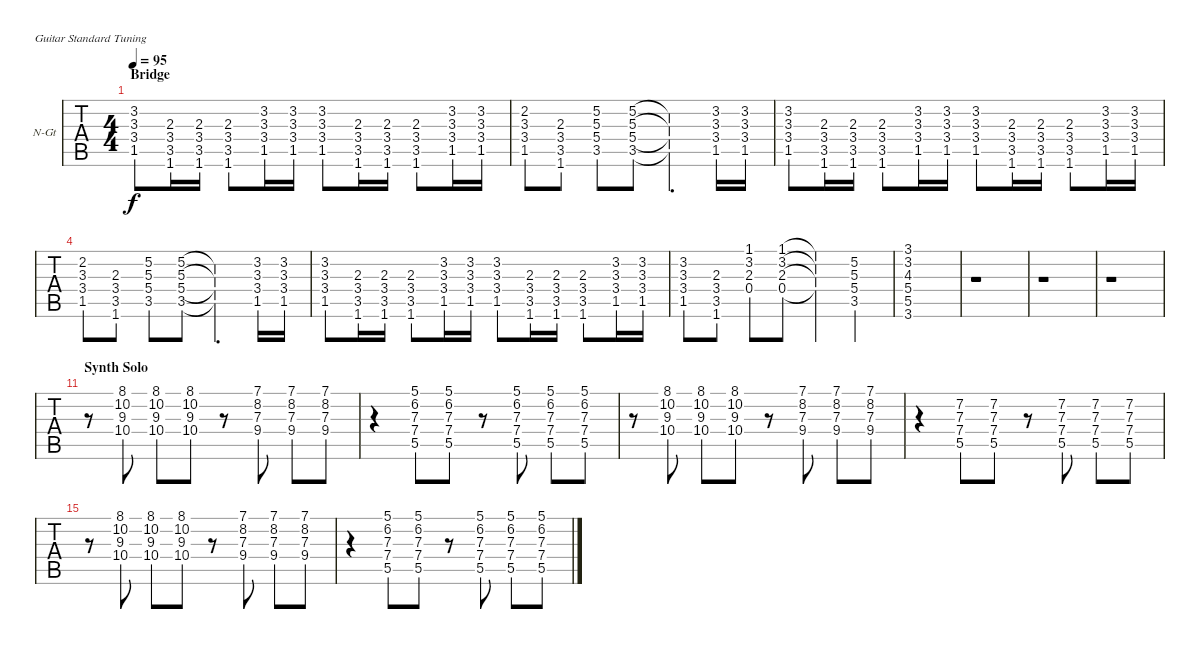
\bracketExtendMode nobrackets
\firstSystemTrackNameOrientation horizontal
\otherSystemsTrackNameOrientation horizontal
\defaultBarNumberDisplay FirstOfSystem
\track ("Guitar (Rythm)" "N-Gt") {instrument acousticguitarnylon}
\staff {tabs}
\tuning (E4 B3 G3 D3 A2 E2)
\ts (4 4)
\section ("" "Bridge")
\tempo 95
\clef g2
\scale
0.283422
\ks c
(3.2 3.3 3.4 1.5).8{dy f} (2.3 3.4 3.5 1.6).16 (2.3 3.4 3.5 1.6).16 (2.3 3.4 3.5 1.6).8 (3.2 3.3 3.4 1.5).16 (3.2 3.3 3.4 1.5).16 (3.2 3.3 3.4 1.5).8 (2.3 3.4 3.5 1.6).16 (2.3 3.4 3.5 1.6).16 (2.3 3.4 3.5 1.6).8 (3.2 3.3 3.4 1.5).16 (3.2 3.3 3.4 1.5).16 |
\scale
0.216578 (2.2 3.3 3.4 1.5).8 (2.3 3.4 3.5 1.6).8 (5.2 5.3 5.4 3.5).8 (5.2 5.3 5.4 3.5).8 (5.2{t} 5.3{t} 5.4{t} 3.5{t}).4{d} (3.2 3.3 3.4 1.5).16 (3.2 3.3 3.4 1.5).16 |
\scale
0.283422 (3.2 3.3 3.4 1.5).8 (2.3 3.4 3.5 1.6).16 (2.3 3.4 3.5 1.6).16 (2.3 3.4 3.5 1.6).8 (3.2 3.3 3.4 1.5).16 (3.2 3.3 3.4 1.5).16 (3.2 3.3 3.4 1.5).8 (2.3 3.4 3.5 1.6).16 (2.3 3.4 3.5 1.6).16 (2.3 3.4 3.5 1.6).8 (3.2 3.3 3.4 1.5).16 (3.2 3.3 3.4 1.5).16 |
\scale
0.216578 (2.2 3.3 3.4 1.5).8 (2.3 3.4 3.5 1.6).8 (5.2 5.3 5.4 3.5).8 (5.2 5.3 5.4 3.5).8 (5.2{t} 5.3{t} 5.4{t} 3.5{t}).4{d} (3.2 3.3 3.4 1.5).16 (3.2 3.3 3.4 1.5).16 |
\scale
0.449153 (3.2 3.3 3.4 1.5).8 (2.3 3.4 3.5 1.6).16 (2.3 3.4 3.5 1.6).16 (2.3 3.4 3.5 1.6).8 (3.2 3.3 3.4 1.5).16 (3.2 3.3 3.4 1.5).16 (3.2 3.3 3.4 1.5).8 (2.3 3.4 3.5 1.6).16 (2.3 3.4 3.5 1.6).16 (2.3 3.4 3.5 1.6).8 (3.2 3.3 3.4 1.5).16 (3.2 3.3 3.4 1.5).16 |
\scale
0.29661 (3.2 3.3 3.4 1.5).8 (2.3 3.4 3.5 1.6).8 (1.1 3.2 2.3 0.4).8 (1.1 3.2 2.3 0.4).8 (1.1{t} 3.2{t} 2.3{t} 0.4{t}).4 (5.2 5.3 5.4 3.5).4 |
\scale
0.127119 (3.1 3.2 4.3 5.4 5.5 3.6).1 |
\scale
0.127119 r.1 |
\scale
0.139535 r.1 |
\scale
0.139535 r.1 |
\section ("" "Synth Solo")
\scale
0.372093 r.8 (8.1 10.2 9.3 10.4).8 (8.1 10.2 9.3 10.4).8 (8.1 10.2 9.3 10.4).8 r.8 (7.1 8.2 7.3 9.4).8 (7.1 8.2 7.3 9.4).8 (7.1 8.2 7.3 9.4).8 |
\scale
0.348837 r.4 (5.1 6.2 7.3 7.4 5.5).8 (5.1 6.2 7.3 7.4 5.5).8 r.8 (5.1 6.2 7.3 7.4 5.5).8 (5.1 6.2 7.3 7.4 5.5).8 (5.1 6.2 7.3 7.4 5.5).8 |
\scale
0.258065 r.8 (8.1 10.2 9.3 10.4).8 (8.1 10.2 9.3 10.4).8 (8.1 10.2 9.3 10.4).8 r.8 (7.1 8.2 7.3 9.4).8 (7.1 8.2 7.3 9.4).8 (7.1 8.2 7.3 9.4).8 |
\scale
0.241935 r.4 (7.2 7.3 7.4 5.5).8 (7.2 7.3 7.4 5.5).8 r.8 (7.2 7.3 7.4 5.5).8 (7.2 7.3 7.4 5.5).8 (7.2 7.3 7.4 5.5).8 |
\scale
0.258065 r.8 (8.1 10.2 9.3 10.4).8 (8.1 10.2 9.3 10.4).8 (8.1 10.2 9.3 10.4).8 r.8 (7.1 8.2 7.3 9.4).8 (7.1 8.2 7.3 9.4).8 (7.1 8.2 7.3 9.4).8 |
\scale
0.241935 r.4 (5.1 6.2 7.3 7.4 5.5).8 (5.1 6.2 7.3 7.4 5.5).8 r.8 (5.1 6.2 7.3 7.4 5.5).8 (5.1 6.2 7.3 7.4 5.5).8 (5.1 6.2 7.3 7.4 5.5).8
